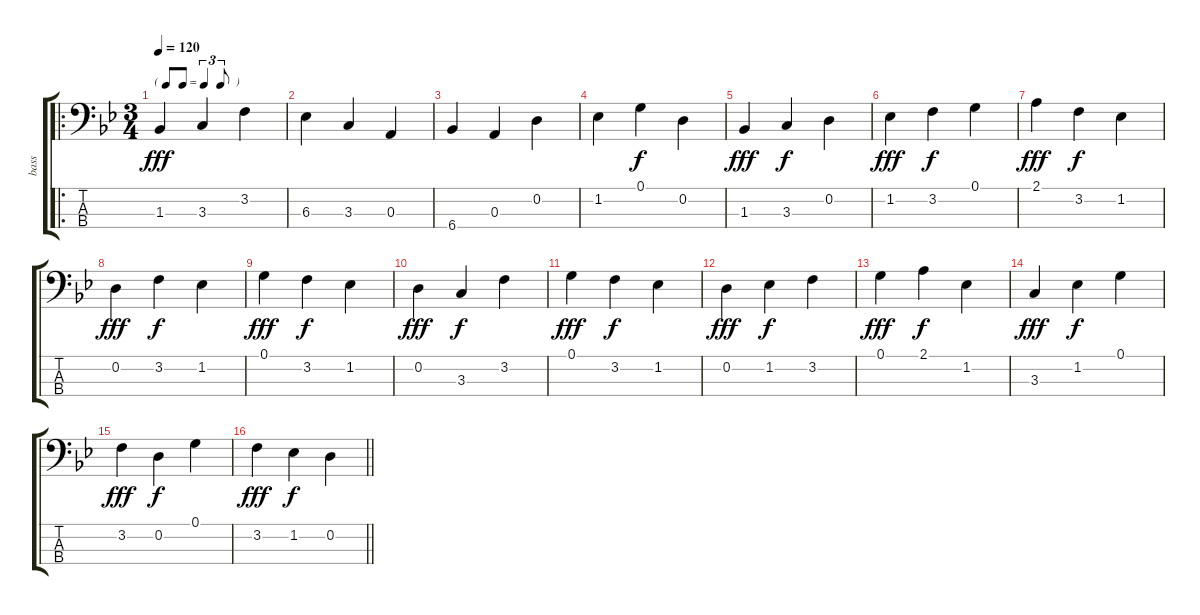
\track ("bass" "bass") {instrument electricbassfinger}
\staff {score tabs}
\tuning (G2 D2 A1 E1) {hide}
\ro
\ts (3 4)
\tf triplet8th
\tempo 120
\clef f4
\ks bb
1.3.4{dy fff instrument electricbassfinger} 3.3.4 3.2.4 |
6.3.4 3.3.4 0.3.4 |
6.4.4 0.3.4 0.2.4 |
1.2.4 0.1.4{dy f} 0.2.4 |
1.3.4{dy fff} 3.3.4{dy f} 0.2.4 |
1.2.4{dy fff} 3.2.4{dy f} 0.1.4 |
2.1.4{dy fff} 3.2.4{dy f} 1.2.4 |
0.2.4{dy fff} 3.2.4{dy f} 1.2.4 |
0.1.4{dy fff} 3.2.4{dy f} 1.2.4 |
0.2.4{dy fff} 3.3.4{dy f} 3.2.4 |
0.1.4{dy fff} 3.2.4{dy f} 1.2.4 |
0.2.4{dy fff} 1.2.4{dy f} 3.2.4 |
0.1.4{dy fff} 2.1.4{dy f} 1.2.4 |
3.3.4{dy fff} 1.2.4{dy f} 0.1.4 |
3.2.4{dy fff} 0.2.4{dy f} 0.1.4 |
\barLineRight lightlight
3.2.4{dy fff} 1.2.4{dy f} 0.2.4
